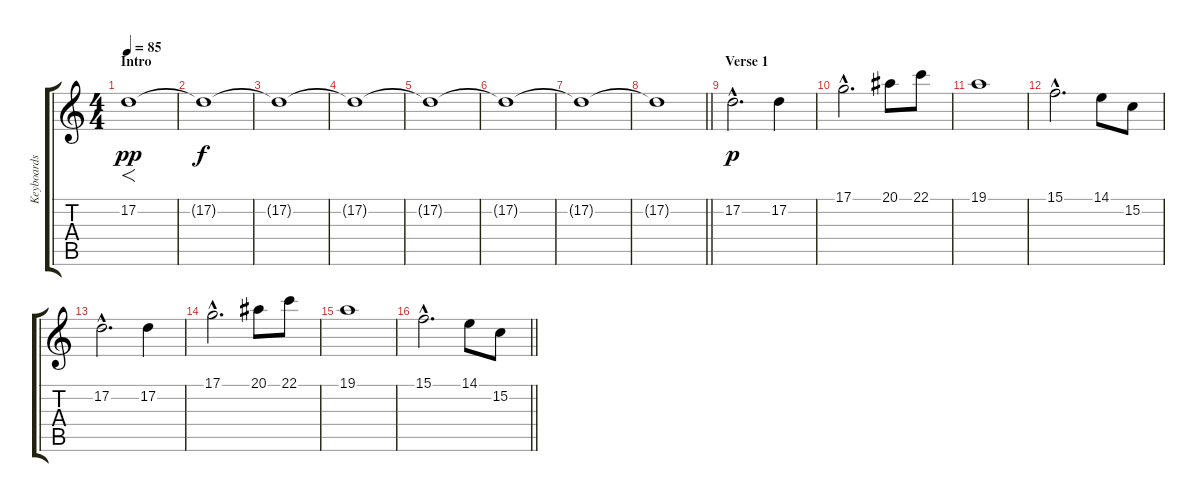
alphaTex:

\track ("Keyboards" "Keyboards") {instrument recorder}
\staff {score tabs}
\tuning (D4 A3 F3 C3 G2 D2) {hide}
\ts (4 4)
\section ("" "Intro")
\tempo 85
\clef g2
\ks c
17.2.1{f dy pp instrument recorder} |
17.2{t}.1{dy f} |
17.2{t}.1 |
17.2{t}.1 |
17.2{t}.1 |
17.2{t}.1 |
17.2{t}.1 |
\barLineRight lightlight
17.2{t}.1 |
\section ("" "Verse 1")
17.2{hac}.2{d dy p} 17.2.4 |
17.1{hac}.2{d} 20.1.8 22.1.8 |
19.1.1 |
15.1{hac}.2{d} 14.1.8 15.2.8 |
17.2{hac}.2{d} 17.2.4 |
17.1{hac}.2{d} 20.1.8 22.1.8 |
19.1.1 |
\barLineRight lightlight
15.1{hac}.2{d} 14.1.8 15.2.8
